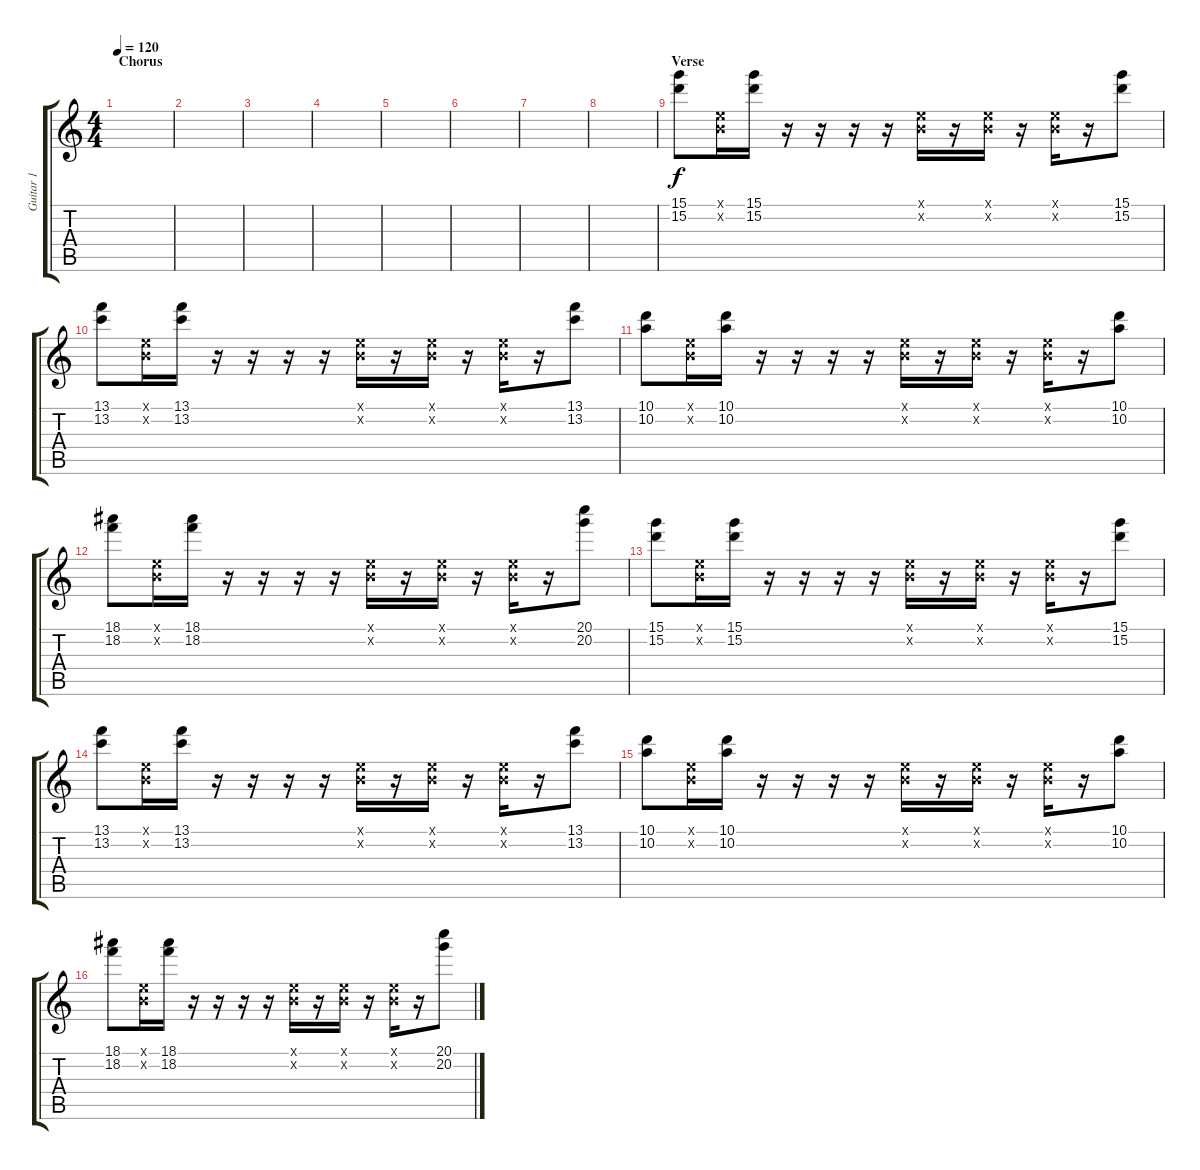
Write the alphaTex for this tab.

\track ("Guitar 1" "Guitar 1") {instrument electricguitarclean}
\staff {score tabs}
\tuning (E4 B3 G3 D3 A2 E2) {hide}
\ts (4 4)
\section ("" "Chorus")
\tempo 120
\clef g2
\ks c
|
|
|
|
|
|
|
|
\section ("" "Verse")
(15.1 15.2).8 (0.1{x} 0.2{x}).16 (15.1 15.2).16 r.16 r.16 r.16 r.16 (0.1{x} 0.2{x}).16 r.16 (0.1{x} 0.2{x}).16 r.16 (0.1{x} 0.2{x}).16 r.16 (15.1 15.2).8 |
(13.1 13.2).8 (0.1{x} 0.2{x}).16 (13.1 13.2).16 r.16 r.16 r.16 r.16 (0.1{x} 0.2{x}).16 r.16 (0.1{x} 0.2{x}).16 r.16 (0.1{x} 0.2{x}).16 r.16 (13.1 13.2).8 |
(10.1 10.2).8 (0.1{x} 0.2{x}).16 (10.1 10.2).16 r.16 r.16 r.16 r.16 (0.1{x} 0.2{x}).16 r.16 (0.1{x} 0.2{x}).16 r.16 (0.1{x} 0.2{x}).16 r.16 (10.1 10.2).8 |
(18.1 18.2).8 (0.1{x} 0.2{x}).16 (18.1 18.2).16 r.16 r.16 r.16 r.16 (0.1{x} 0.2{x}).16 r.16 (0.1{x} 0.2{x}).16 r.16 (0.1{x} 0.2{x}).16 r.16 (20.1 20.2).8 |
(15.1 15.2).8 (0.1{x} 0.2{x}).16 (15.1 15.2).16 r.16 r.16 r.16 r.16 (0.1{x} 0.2{x}).16 r.16 (0.1{x} 0.2{x}).16 r.16 (0.1{x} 0.2{x}).16 r.16 (15.1 15.2).8 |
(13.1 13.2).8 (0.1{x} 0.2{x}).16 (13.1 13.2).16 r.16 r.16 r.16 r.16 (0.1{x} 0.2{x}).16 r.16 (0.1{x} 0.2{x}).16 r.16 (0.1{x} 0.2{x}).16 r.16 (13.1 13.2).8 |
(10.1 10.2).8 (0.1{x} 0.2{x}).16 (10.1 10.2).16 r.16 r.16 r.16 r.16 (0.1{x} 0.2{x}).16 r.16 (0.1{x} 0.2{x}).16 r.16 (0.1{x} 0.2{x}).16 r.16 (10.1 10.2).8 |
(18.1 18.2).8 (0.1{x} 0.2{x}).16 (18.1 18.2).16 r.16 r.16 r.16 r.16 (0.1{x} 0.2{x}).16 r.16 (0.1{x} 0.2{x}).16 r.16 (0.1{x} 0.2{x}).16 r.16 (20.1 20.2).8
